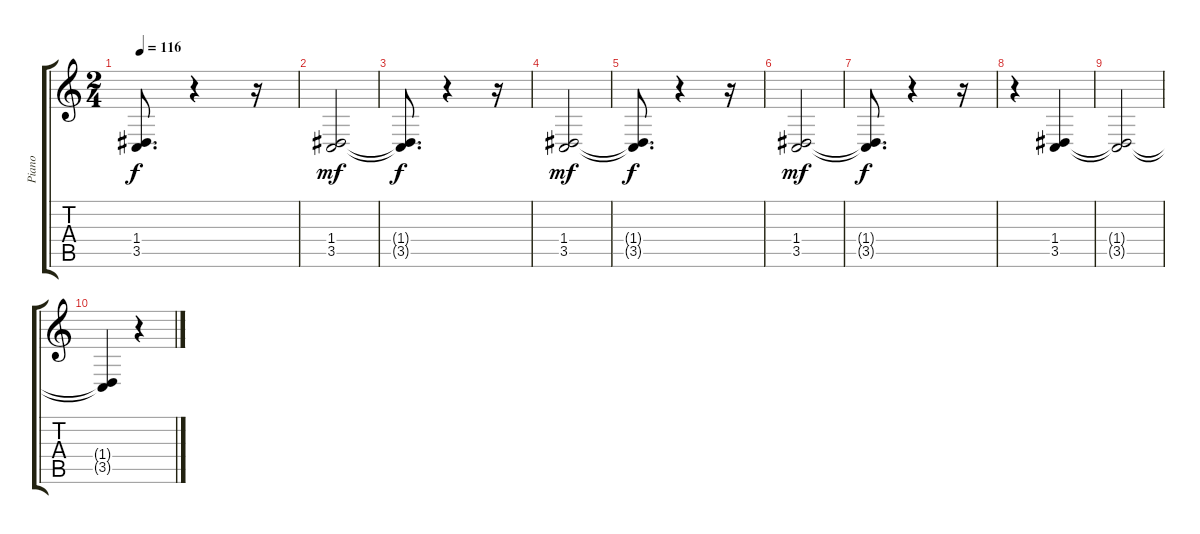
\track ("Piano" "Piano") {instrument honkytonkpiano}
\staff {score tabs}
\tuning (E4 B3 G3 D3 A2 E2) {hide}
\ts (2 4)
\tempo 116
\clef g2
\ks c
(1.4{t} 3.5{t}).8{d dy f} r.4 r.16 |
(1.4 3.5).2{dy mf} |
(1.4{t} 3.5{t}).8{d dy f} r.4 r.16 |
(1.4 3.5).2{dy mf} |
(1.4{t} 3.5{t}).8{d dy f} r.4 r.16 |
(1.4 3.5).2{dy mf} |
(1.4{t} 3.5{t}).8{d dy f} r.4 r.16 |
r.4 (1.4 3.5).4 |
(1.4{t} 3.5{t}).2 |
(1.4{t} 3.5{t}).4 r.4
